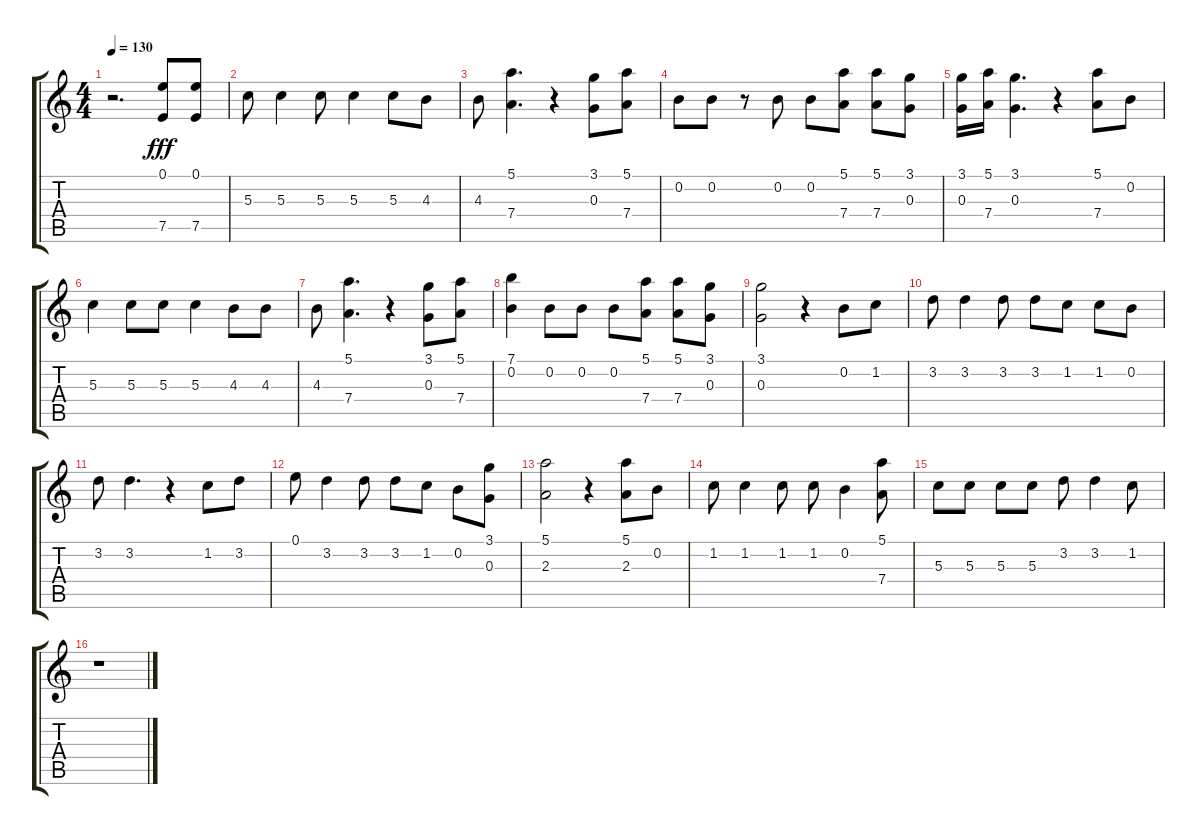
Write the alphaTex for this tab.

\track "" {instrument overdrivenguitar}
\staff {score tabs}
\tuning (E4 B3 G3 D3 A2 E2) {hide}
\ts (4 4)
\tempo 130
\clef g2
\ks c
r.2{d dy fff} (0.1 7.5).8 (0.1 7.5).8 |
5.3.8 5.3.4 5.3.8 5.3.4 5.3.8 4.3.8 |
4.3.8 (5.1 7.4).4{d} r.4 (3.1 0.3).8 (5.1 7.4).8 |
0.2.8 0.2.8 r.8 0.2.8 0.2.8 (5.1 7.4).8 (5.1 7.4).8 (3.1 0.3).8 |
(3.1 0.3).16 (5.1 7.4).16 (3.1 0.3).4{d} r.4 (5.1 7.4).8 0.2.8 |
5.3.4 5.3.8 5.3.8 5.3.4 4.3.8 4.3.8 |
4.3.8 (5.1 7.4).4{d} r.4 (3.1 0.3).8 (5.1 7.4).8 |
(7.1 0.2).4 0.2.8 0.2.8 0.2.8 (5.1 7.4).8 (5.1 7.4).8 (3.1 0.3).8 |
(3.1 0.3).2 r.4 0.2.8 1.2.8 |
3.2.8 3.2.4 3.2.8 3.2.8 1.2.8 1.2.8 0.2.8 |
3.2.8 3.2.4{d} r.4 1.2.8 3.2.8 |
0.1.8 3.2.4 3.2.8 3.2.8 1.2.8 0.2.8 (3.1 0.3).8 |
(5.1 2.3).2 r.4 (5.1 2.3).8 0.2.8 |
1.2.8 1.2.4 1.2.8 1.2.8 0.2.4 (5.1 7.4).8 |
5.3.8 5.3.8 5.3.8 5.3.8 3.2.8 3.2.4 1.2.8 |
r.1
